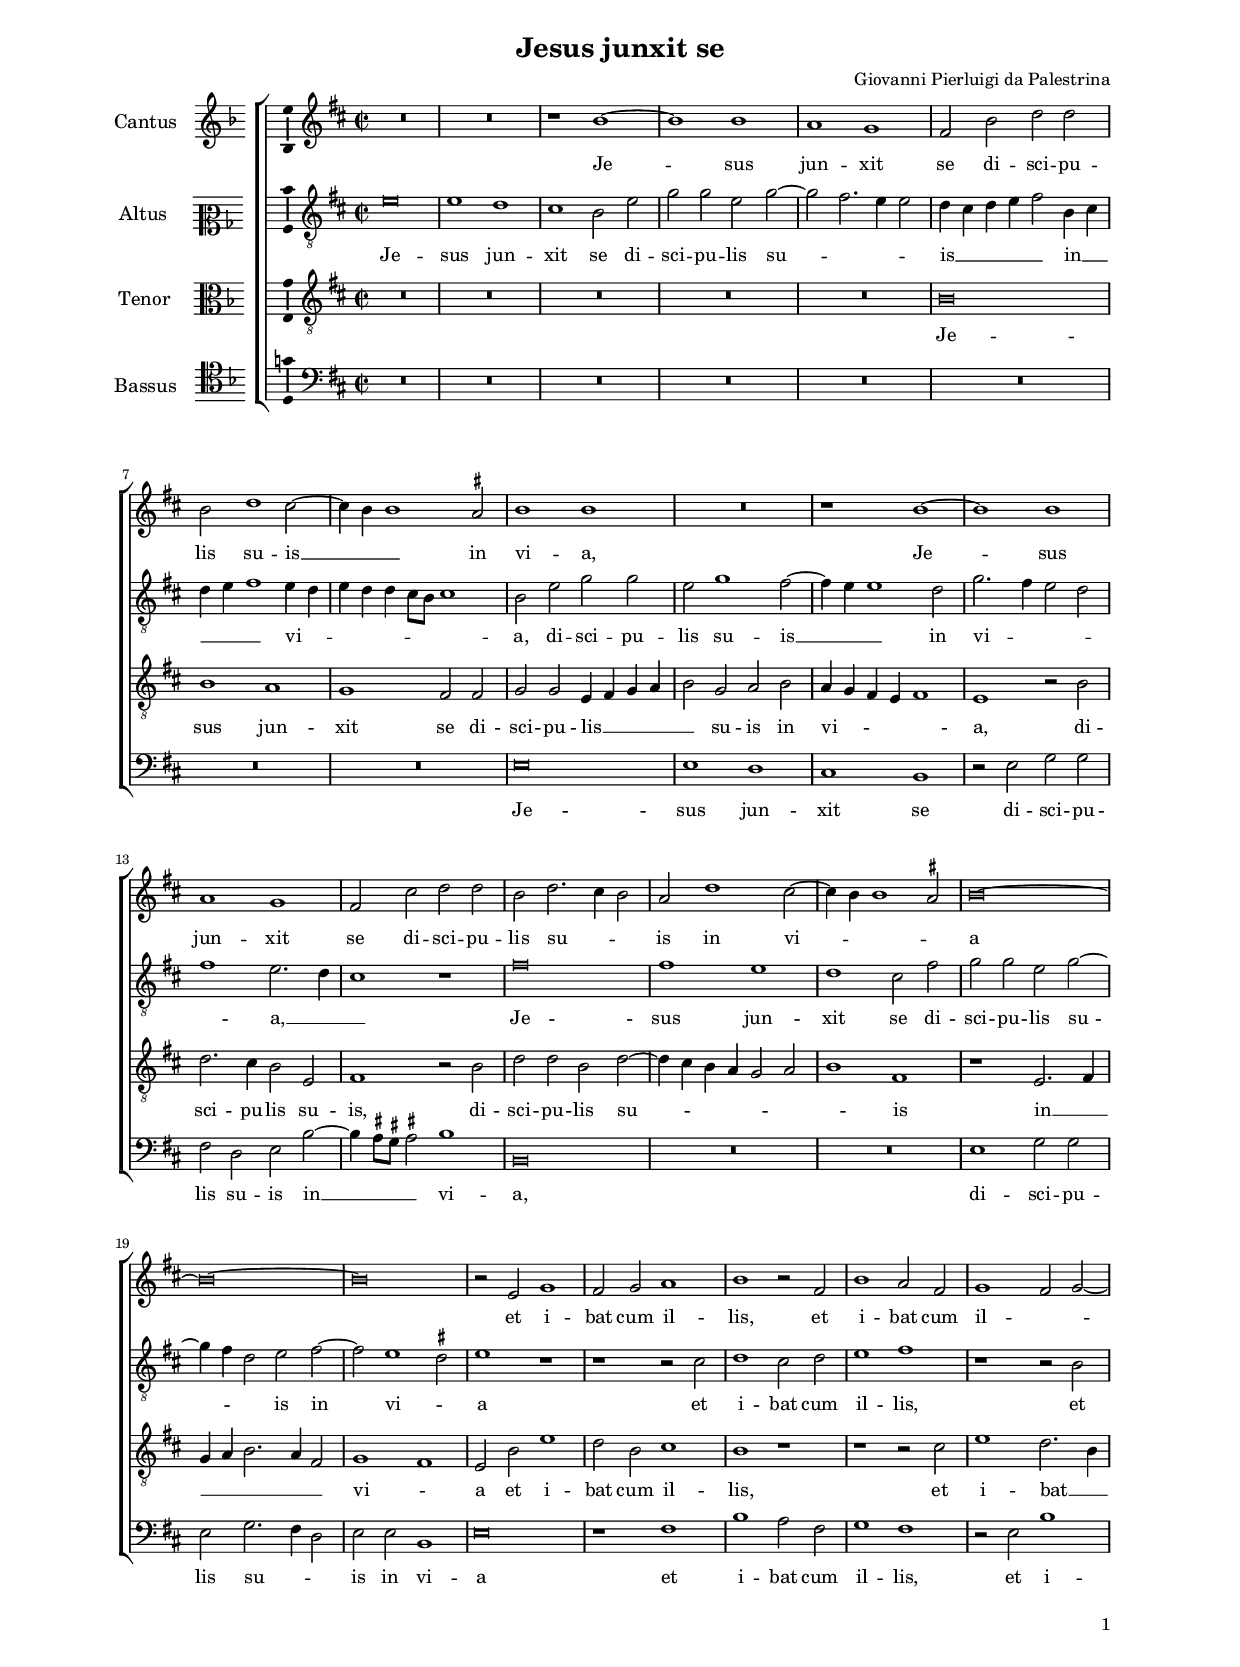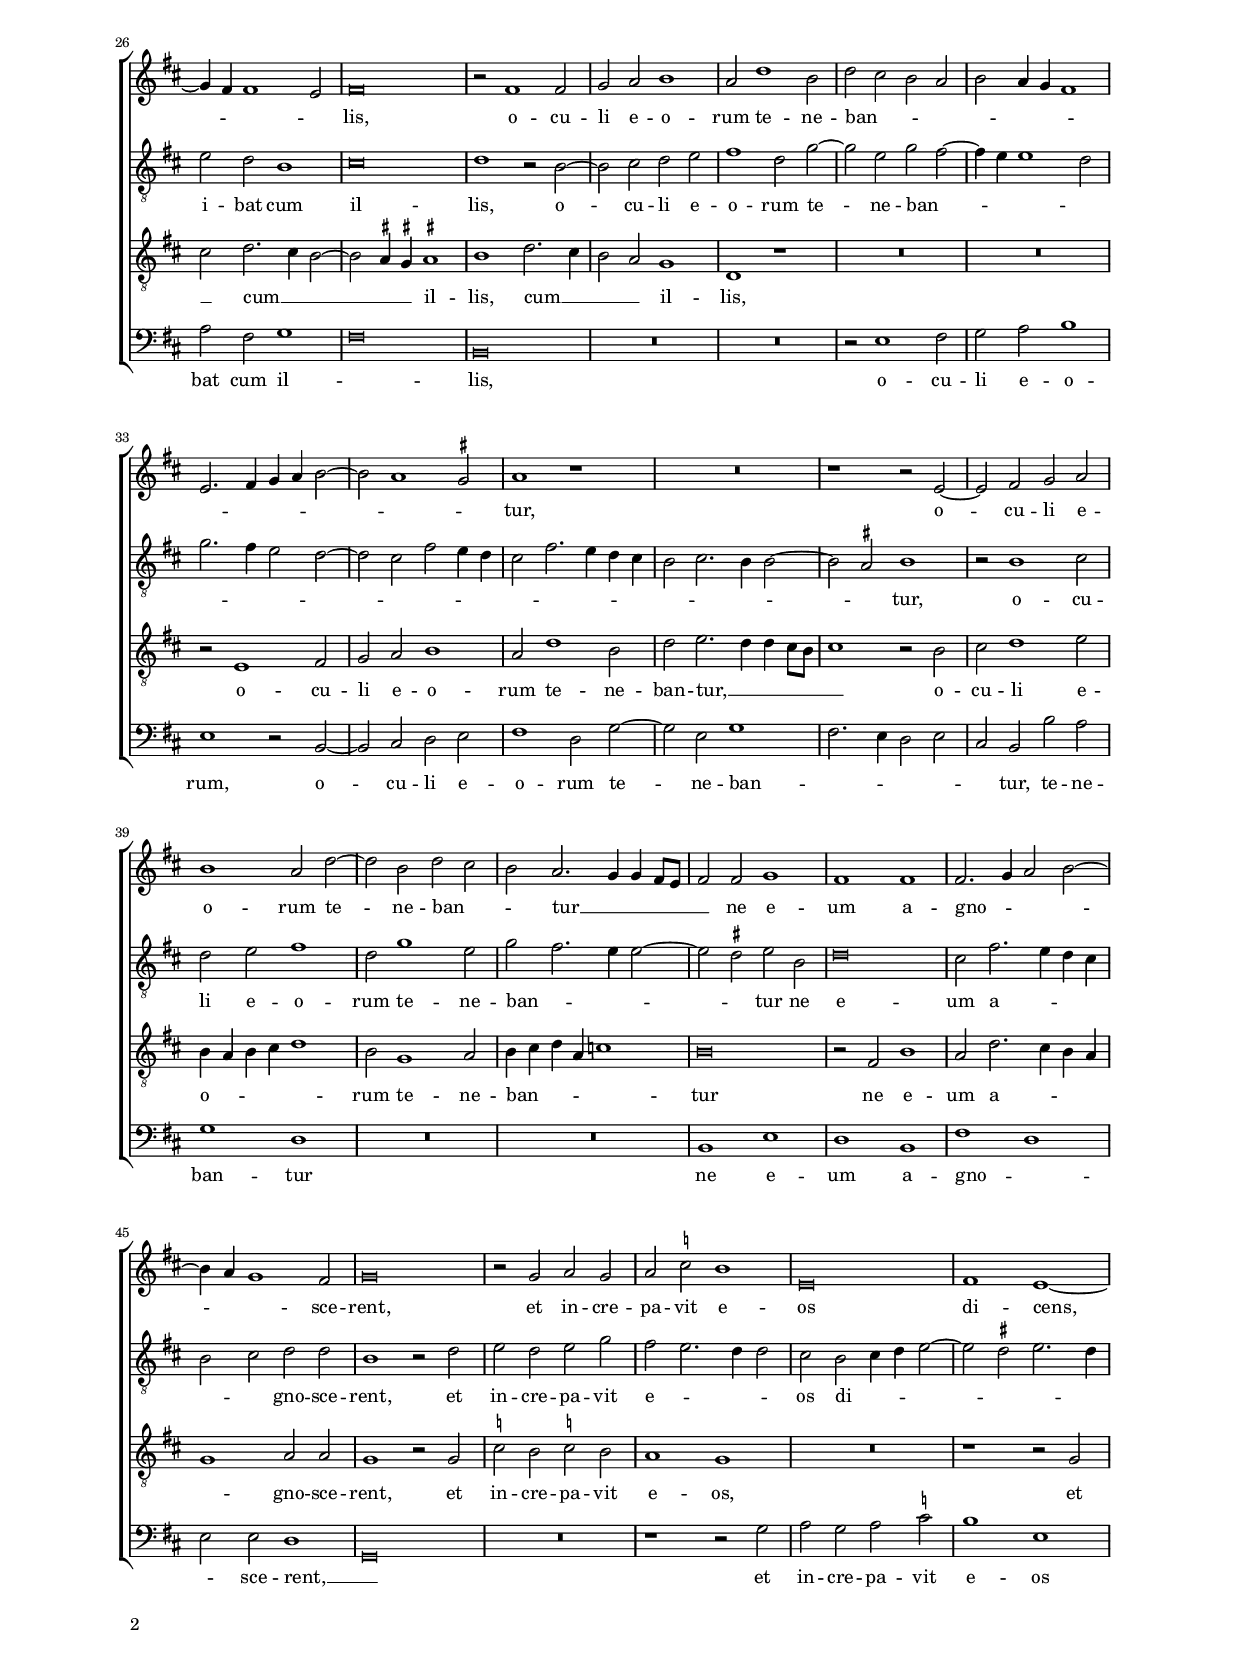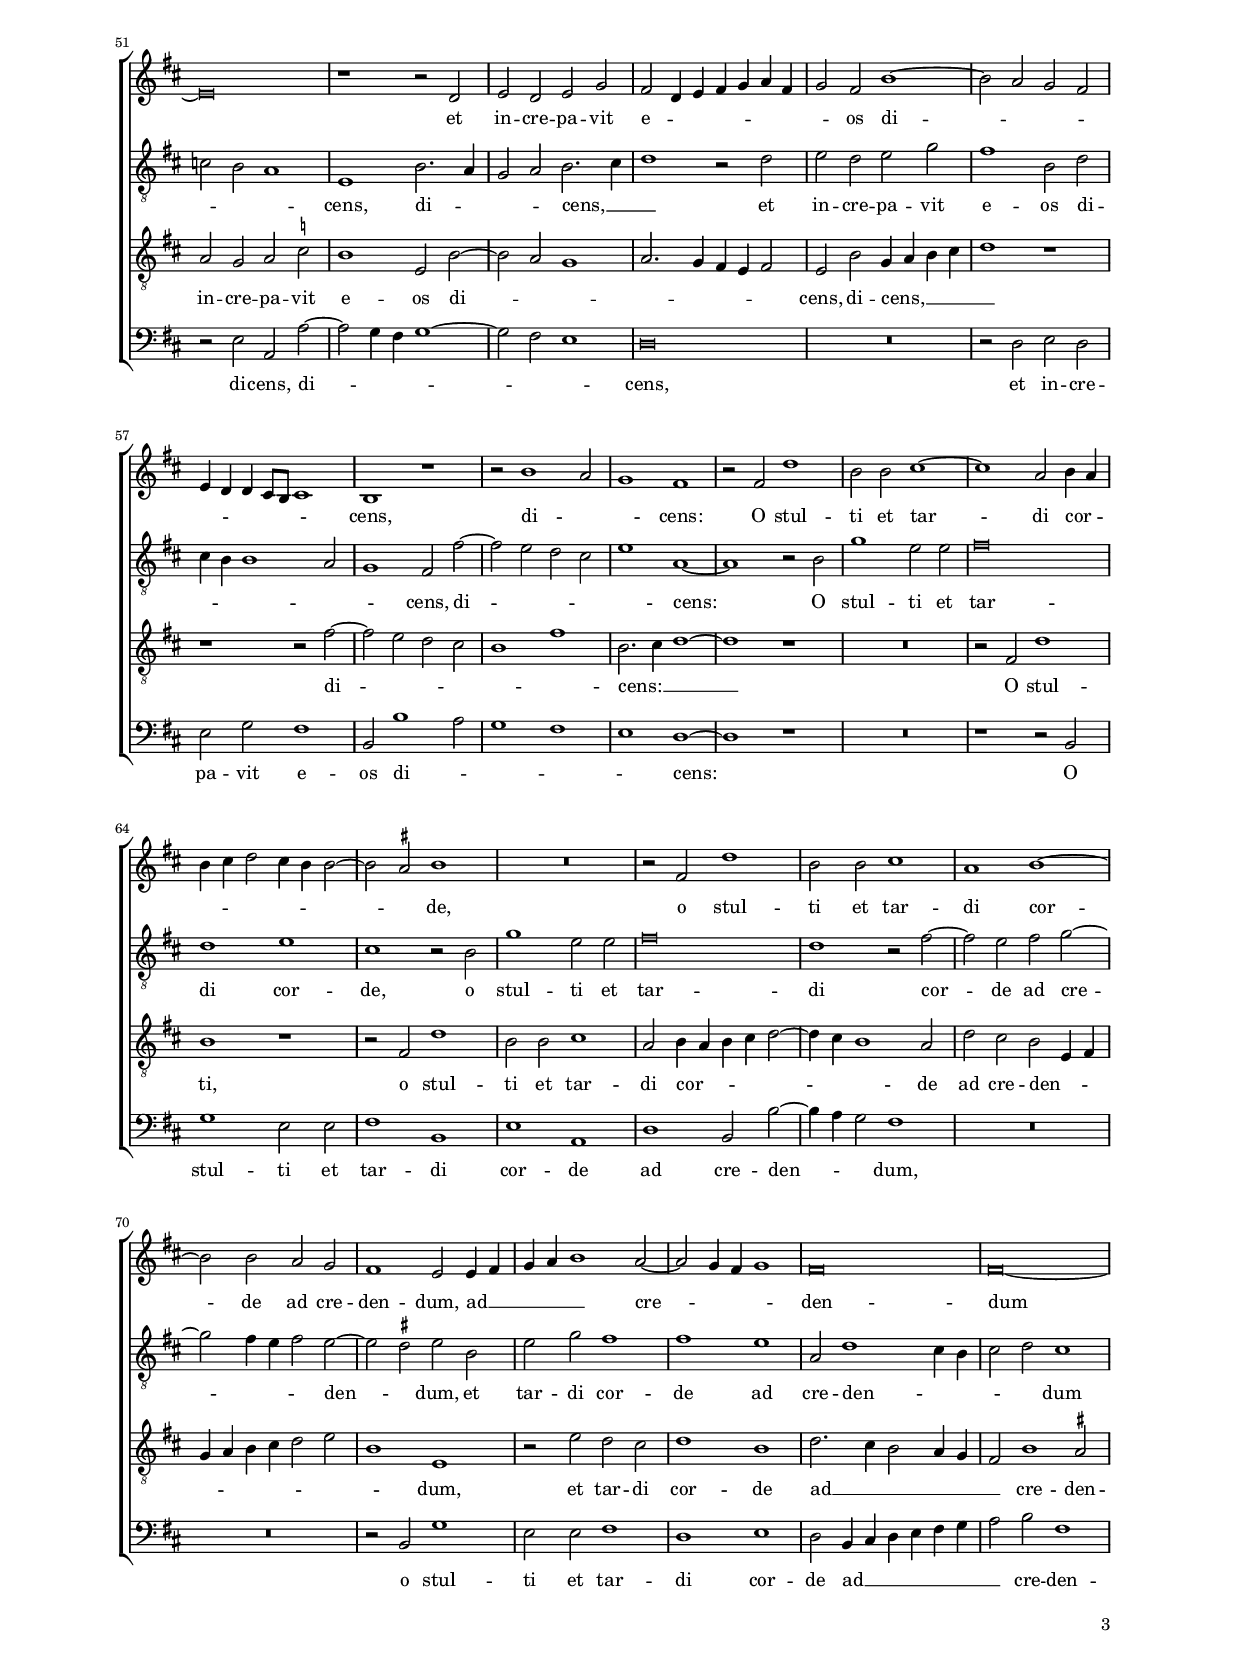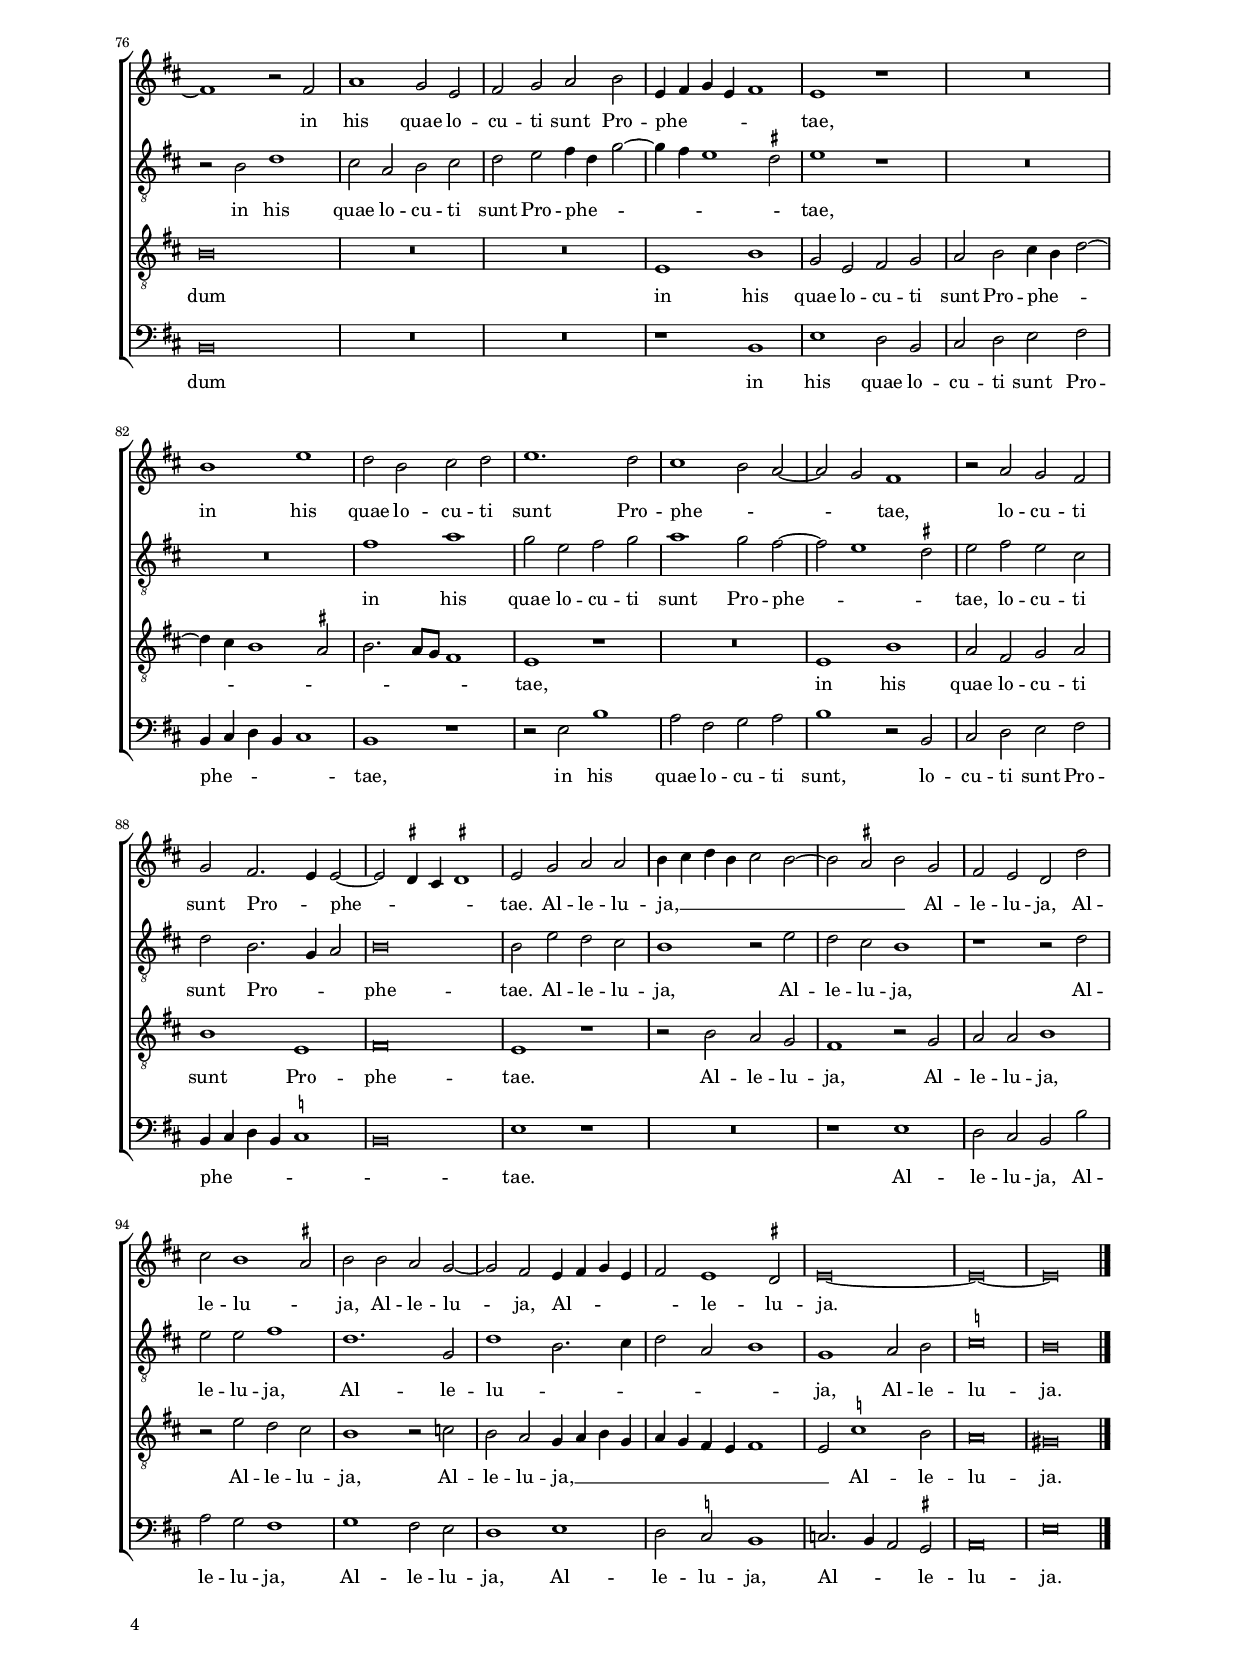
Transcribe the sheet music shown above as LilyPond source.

\header
{
  title="Jesus junxit se"
  composer="Giovanni Pierluigi da Palestrina"
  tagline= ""
}

\version "2.22.2"
\language deutsch
#(set-global-staff-size 15)
% #(set-default-paper-size "letter")
#(ly:set-option 'point-and-click #f)

	
global = {
	\key f \major
	\time 2/2 \set Score.measureLength = #(ly:make-moment 2/1)
    \set Score.tempoHideNote = ##t
    \tempo 2 = 90
    \skip 1*2*100 \bar "|."
	}

	ficta = { \once \set suggestAccidentals = ##t }
	
	forget = #(define-music-function (music) (ly:music?) #{
		\accidentalStyle forget
		$music
		\accidentalStyle default
		#})
	

\paper
	{
	top-margin = 1.6 \cm
	bottom-margin = 1 \cm
	left-margin = 2.2 \cm
	right-margin = 2.2 \cm
	ragged-bottom = ##f
	ragged-last-bottom = ##t
	print-page-number = ##f
	system-system-spacing = #'((basic-distance . 17) (minimum-distance . 13) (padding . 5) (strechability . 450))
    oddFooterMarkup=\markup   \fill-line { "" \fromproperty #'page:page-number-string }
    evenFooterMarkup=\markup  \fill-line { \fromproperty #'page:page-number-string "" }
    last-bottom-spacing = #'((basic-distance . 11) (minimum-distance . 7) (padding . 4))
	systems-per-page = 4
    page-count = 4      
%	min-systems-per-page = 3
	}


incipitcantus = \markup { \score {
	{
	\set Staff.instrumentName = \markup { \fontsize #1 "Cantus" }
	\key f \major
	\clef violin
	s4 \bar ""
	}
	\layout  {
	raggedright = ##t
	indent = 1.6 \cm
	line-width = 2.4\cm
	\context { \Staff \remove Time_signature_engraver }
	\override Staff.Clef.Y-extent = #'(0 . 0)
	}} \hspace #1 }
	
      
incipitaltus = \markup { \score {
	{
	\set Staff.instrumentName = \markup { \fontsize #1 "Altus" }
	\key f \major
	\clef mezzosoprano
	s4 \bar ""
	}
	\layout  {
	raggedright = ##t
	indent = 1.6 \cm
	line-width = 2.4\cm
	\context { \Staff \remove Time_signature_engraver }
	\override Staff.Clef.Y-extent = #'(0 . 0)
	}} \hspace #1 }


incipittenor = \markup { \score {
	{
	\set Staff.instrumentName = \markup { \fontsize #1 "Tenor" }
	\key f \major
	\clef alto
	s4 \bar ""
	}
	\layout  {
	raggedright = ##t
	indent = 1.6 \cm
	line-width = 2.4\cm
	\context { \Staff \remove Time_signature_engraver }
	\override Staff.Clef.Y-extent = #'(0 . 0)
	}} \hspace #1 }


incipitbassus = \markup { \score {
	{
	\set Staff.instrumentName = \markup { \fontsize #1 "Bassus" }
	\key f \major
	\clef tenor
    s4 \bar ""
	}
	\layout  {
	raggedright = ##t
	indent = 1.6 \cm
	line-width = 2.4\cm
	\context { \Staff \remove Time_signature_engraver }
	\override Staff.Clef.Y-extent = #'(0 . 0)
	}} \hspace #1 }


cantus =  \relative c''
	{
	R\breve
	R\breve
	r1 d~
	d1 d
%5
	c1 b |
	a2 d f f
	d2 f1 e2~
	e4 d d1 \ficta cis2
	d1 d
%10
	R\breve |
	r1 d~
	d1 d
	c1 b
	a2 e' f f
%15
	d2 f2. e4 d2 |
	c2 f1 e2~
	e4 d d1 \ficta cis2
	d\breve~
	d\breve~
%20
	d\breve |
	r2 g, b1
	a2 b c1
	d1 r2 a
	d1 c2 a
%25
	b1 a2 b~ |
	b4 a a1 g2
	a\breve
	r2 a1 a2
	b2 c d1
%30
	c2 f1 d2 |
	f2 e d c
	d2 c4 b a1
	g2. a4 b c d2~
	d2 c1 \ficta h2
%35
	c1 r |
	R\breve
	r1 r2 g~
	g2 a b c
	d1 c2 f~
%40
	f2 d f e |
	d2 c2. b4 b a8 g
	a2 a b1
	a1 a
	a2. b4 c2 d~
%45
	d4 c b1 a2 |
	b\breve
	r2 b c b
	c2 \ficta es d1
	g,\breve
%50
	a1 g~ |
	g\breve
	r1 r2 f
	g2 f g b
	a2 f4 g a b c a
%55
	b2 a d1~ |
	d2 c b a
	g4 f f e8 d e1
	d1 r
	r2 d'1 c2
%60
	b1 a |
	r2 a f'1
	d2 d e1~
	e1 c2 d4 c
	d4 e f2 e4 d d2~
%65
	d2 \ficta cis d1 |
	R\breve
	r2 a f'1
	d2 d e1
	c1 d~
%70
	d2 d c b |
	a1 g2 g4 a
	b4 c d1 c2~
	c2 b4 a b1
	a\breve
%75
	a\breve~ |
	a1 r2 a
	c1 b2 g
	a2 b c d
	g,4 a b g a1
%80
	g1 r |
	R\breve
	d'1 g
	f2 d e f
	g1. f2
%85
	e1 d2 c~ |
	c2 b a1
	r2 c b a
	b2 a2. g4 g2~
	g2 \ficta fis4 e \ficta fis!1
%90
	g2 b c c |
	d4 e f d e2 d~
	d2 \ficta cis d b
	a2 g f f'
	e2 d1 \ficta cis2
%95
	d2 d c b~ |
	b2 a g4 a b g
	a2 g1 \ficta fis2
	g\breve~
	g\breve~
%100
	g\breve |
	}


altus =  \relative c'
	{
	g'\breve
	g1 f
	e1 d2 g
	b2 b g b~
%5
	b2 a2. g4 g2 |
	f4 e f g a2 d,4 e
	f4 g a1 g4 f
	g4 f f e8 d e1
	d2 g b b
%10
	g2 b1 a2~ |
	a4 g g1 f2
	b2. a4 g2 f
	a1 g2. f4
	e1 r
%15
	a\breve |
	a1 g
	f1 e2 a
	b2 b g b~
	b4 a f2 g a~
%20
	a2 g1 \ficta fis2 |
	g1 r
	r1 r2 e
	f1 e2 f
	g1 a
%25
	r1 r2 d, |
	g2 f d1
	e\breve
	f1 r2 d~
	d2 e f g
%30
	a1 f2 b~ |
	b2 g b a~
	a4 g g1 f2
	b2. a4 g2 f~
	f2 e a g4 f
%35
	e2 a2. g4 f e |
	d2 e2. d4 d2~
	d2 \ficta cis d1
	r2 d1 e2
	f2 g a1
%40
	f2 b1 g2 |
	b2 a2. g4 g2~
	g2 \ficta fis g d
	f\breve
	e2 a2. g4 f e
%45
	d2 e f f |
	d1 r2 f
	g2 f g b
	a2 g2. f4 f2
	e2 d e4 f g2~
%50
	g2 \ficta fis g2. \forget f4 |
	es2 d c1
	g1 d'2. c4
	b2 c d2. e4
	f1 r2 f
%55
	g2 f g b |
	a1 d,2 f
	e4 d d1 c2
	b1 a2 a'~
	a2 g f e
%60
	g1 c,~ |
	c1 r2 d
	b'1 g2 g
	a\breve
	f1 g
%65
	e1 r2 d |
	b'1 g2 g
	a\breve
	f1 r2 a~
	a2 g a b~
%70
	b2 a4 g a2 g~ |
	g2 \ficta fis g d
	g2 b a1
	a1 g
	c,2 f1 e4 d
%75
	e2 f e1 |
	r2 d f1
	e2 c d e
	f2 g a4 f b2~
	b4 a g1 \ficta fis2
%80
	g1 r |
	R\breve
	R\breve
	a1 c
	b2 g a b
%85
	c1 b2 a~ |
	a2 g1 \ficta fis2
	g2 a g e
	f2 d2. b4 c2
	d\breve
%90
	d2 g f e  |
	d1 r2 g
	f2 e d1
	r1 r2 f
	g2 g a1
%95
	f1. b,2 |
	f'1 d2. e4
	f2 c d1
	b1 c2 d
	\ficta es\breve
%100
	d\breve |
	}


tenor =  \relative c'
	{
	R\breve
	R\breve
	R\breve
	R\breve
%5
	R\breve |
	d\breve
	d1 c
	b1 a2 a
	b2 b g4 a b c
%10
	d2 b c d |
	c4 b a g a1
	g1 r2 d'
	f2. e4 d2 g,
	a1 r2 d
%15
	f2 f d f~ |
	f4 e d c b2 c
	d1 a
	r1 g2. a4
	b4 c d2. c4 a2
%20
	b1 a |
	g2 d' g1
	f2 d e1
	d1 r
	r1 r2 e
%25
	g1 f2. d4 |
	e2 f2. e4 d2~
	d2 \ficta cis4 \ficta h \ficta cis!1
	d1 f2. e4
	d2 c b1
%30
	f1 r |
	R\breve
	R\breve
	r2 g1 a2
	b2 c d1
%35
	c2 f1 d2 |
	f2 g2. f4 f e8 d
	e1 r2 d
	e2 f1 g2
	d4 c d e f1
%40
	d2 b1 c2 |
	d4 e f c es1
	d\breve
	r2 a d1
	c2 f2. e4 d c
%45
	b1 c2 c |
	b1 r2 b
	\ficta es2 d \ficta es! d
	c1 b
	R\breve
%50
	r1 r2 b |
	c2 b c \ficta es
	d1 g,2 d'~
	d2 c b1
	c2. b4 a g a2
%55
	g2 d' b4 c d e |
	f1 r
	r1 r2 a~
	a2 g f e
	d1 a'
%60
	d,2. e4 f1~ |
	f1 r
	R\breve
	r2 a, f'1
	d1 r
%65
	r2 a f'1 |
	d2 d e1
	c2 d4 c d e f2~
	f4 e d1 c2
	f2 e d g,4 a
%70
	b4 c d e f2 g |
	d1 g,
	r2 g' f e
	f1 d
	f2. e4 d2 c4 b
%75
	a2 d1 \ficta cis2 |
	d\breve
	R\breve
	R\breve
	g,1 d'
%80
	b2 g a b |
	c2 d e4 d f2~
	f4 e d1 \ficta cis2
	d2. c8 b a1
	g1 r
%85
	R\breve |
	g1 d'
	c2 a b c
	d1 g,
	a\breve
%90
	g1 r |
	r2 d' c b
	a1 r2 b
	c2 c d1
	r2 g f e
%95
	d1 r2 es |
	d2 c b4 c d b
	c4 b a g a1
	g2 \ficta es'1 d2
	c\breve
%100
	h\breve |
	}


bassus  =  \relative c
	{
	R\breve
	R\breve
	R\breve
	R\breve
%5
	R\breve |
	R\breve
	R\breve
	R\breve
	g'\breve
%10
	g1 f |
	e1 d
	r2 g b b
	a2 f g d'~
	d4 \ficta cis8 \ficta h \ficta cis!2 d1
%15
	d,\breve |
	R\breve
	R\breve
	g1 b2 b
	g2 b2. a4 f2
%20
	g2 g d1 |
	g\breve
	r1 a
	d1 c2 a
	b1 a
%25
	r2 g d'1 |
	c2 a b1
	a\breve
	d,\breve
	R\breve
%30
	R\breve |
	r2 g1 a2
	b2 c d1
	g,1 r2 d~
	d2 e f g
%35
	a1 f2 b~ |
	b2 g b1
	a2. g4 f2 g
	e2 d d' c
	b1 f
%40
	R\breve |
	R\breve
	d1 g
	f1 d
	a'1 f
%45
	g2 g f1 |
	b,\breve
	R\breve
	r1 r2 b'
	c2 b c \ficta es
%50
	d1 g, |
	r2 g c, c'~
	c2 b4 a b1~
	b2 a g1
	f\breve
%55
	R\breve |
	r2 f g f
	g2 b a1
	d,2 d'1 c2
	b1 a
%60
	g1 f~ |
	f1 r
	R\breve
	r1 r2 d
	b'1 g2 g
%65
	a1 d, |
	g1 c,
	f1 d2 d'~
	d4 c b2 a1
	R\breve
%70
	R\breve |
	r2 d, b'1
	g2 g a1
	f1 g
	f2 d4 e f g a b
%75
	c2 d a1 |
	d,\breve
	R\breve
	R\breve
	r1 d
%80
	g1 f2 d |
	e2 f g a
	d,4 e f d e1
	d1 r
	r2 g d'1
%85
	c2 a b c |
	d1 r2 d,
	e2 f g a
	d,4 e f d \ficta es1
	d\breve
%90
	g1 r |
	R\breve
	r1 g
	f2 e d d'
	c2 b a1
%95
	b1 a2 g |
	f1 g
	f2 \ficta es d1
	es2. d4 c2 \ficta h
	c\breve
%100
	g'\breve |
	}

lyricscantus = \lyricmode {
	Je -- sus jun -- xit se di -- sci -- pu -- lis su -- is __ _ _ in vi -- a,
    Je -- sus jun -- xit se di -- sci -- pu -- lis su -- _ _ is in vi -- _ _ _ a
    et i -- bat cum il -- lis,
    et i -- bat cum il -- _ _ _ _ _ lis,
    o -- cu -- li e -- o -- rum te -- ne -- ban -- _ _ _ _ _ _ _ _ _ _ _ _ _ _ tur,
    o -- cu -- li e -- o -- rum te -- ne -- ban -- _ _ tur __ _ _ _ _ _ 
    ne e -- um a -- gno -- _ _ _ _ _ sce -- rent,
    et in -- cre -- pa -- vit e -- os di -- cens,
    et in -- cre -- pa -- vit e -- _ _ _ _ _ _ _ os di -- _ _ _ _ _ _ _ _ _ cens,
    di -- _ _ cens:
    O stul -- ti et tar -- di cor -- _ _ _ _ _ _ _ _ de,
    o stul -- ti et tar -- di cor -- de ad cre -- den -- dum,
    ad __ _ _ _ _ cre -- _ _ _ den -- dum
    in his quae lo -- cu -- ti sunt Pro -- phe -- _ _ _ _ tae,
    in his quae lo -- cu -- ti sunt Pro -- phe -- _ _ _ tae,
    lo -- cu -- ti sunt Pro -- _ phe -- _ _ _ tae.
    Al -- le -- lu -- ja, __ _ _ _ _ _ _ _
    Al -- le -- lu -- ja,
    Al -- le -- lu -- _ ja,
    Al -- le -- lu -- ja,
    Al -- _ _ _ _ le -- lu -- ja.
    }


lyricsaltus = \lyricmode {
	Je -- sus jun -- xit se di -- sci -- pu -- lis su -- _ _ _ is __ _ _ _ _ in __ _ _ _ _ vi -- _ _ _ _ _ _ _ a,
    di -- sci -- pu -- lis su -- is __ _ _ in vi -- _ _ _ _ a, __ _ _
	Je -- sus jun -- xit se di -- sci -- pu -- lis su -- _ _ is in vi -- _ a
    et i -- bat cum il -- lis,
    et i -- bat cum il -- lis,
    o -- cu -- li e -- o -- rum te -- ne -- ban -- _ _ _ _ _ _ _ _ _ _ _ _ _ _ _ _ _ _ _ _ _ _ tur,
    o -- cu -- li e -- o -- rum te -- ne -- ban -- _ _ _ _ tur
    ne e -- um a -- _ _ _ _ _ gno -- sce -- rent,
    et in -- cre -- pa -- vit e -- _ _ _ os di -- _ _ _ _ _ _ _ _ _ cens,
    di -- _ _ _ cens, __ _ _
    et in -- cre -- pa -- vit e -- os di -- _ _ _ _ _ cens,
    di -- _ _ _ _ cens:
    O stul -- ti et tar -- di cor -- de,
    o stul -- ti et tar -- di cor -- de ad cre -- _ _ _ den -- _ dum,
    et tar -- di cor -- de ad cre -- den -- _ _ _ _ dum
    in his quae lo -- cu -- ti sunt Pro -- phe -- _ _ _ _ _ tae,
    in his quae lo -- cu -- ti sunt Pro -- phe -- _ _ tae,
    lo -- cu -- ti sunt Pro -- _ _ phe -- tae.
    Al -- le -- lu -- ja,
    Al -- le -- lu -- ja,
    Al -- le -- lu -- ja,
    Al -- le -- lu -- _ _ _ _ _ ja,
    Al -- le -- lu -- ja.
	}


lyricstenor = \lyricmode {
	Je -- sus jun -- xit se di -- sci -- pu -- lis __ _ _ _ _ su -- is in vi -- _ _ _ _ a,
    di -- sci -- pu -- lis su -- is,    
	di -- sci -- pu -- lis su -- _ _ _ _ _ _ is in __ _ _ _ _ _ _ vi -- _ a
    et i -- bat cum il -- lis,
    et i -- bat __ _ _ cum __ _ _ _ _ il -- lis,
    cum __ _ _ _ il -- lis,
    o -- cu -- li e -- o -- rum te -- ne -- ban -- tur, __ _ _ _ _ _
    o -- cu -- li e -- o -- _ _ _ _ rum te -- ne -- ban -- _ _ _ _ tur
    ne e -- um a -- _ _ _ _ gno -- sce -- rent,
    et in -- cre -- pa -- vit e -- os,
    et in -- cre -- pa -- vit e -- os di -- _ _ _ _ _ _ _  cens,
    di -- cens, __ _ _ _ _
    di -- _ _ _ _ _ cens: __ _ _
    O stul -- ti,
    o stul -- ti et tar -- di cor -- _ _ _ _ _ _ de ad cre -- den -- _ _ _ _ _ _ _ _ _ dum,
    et tar -- di cor -- de ad __ _ _ _ _ _ cre -- den -- dum
    in his quae lo -- cu -- ti sunt Pro -- phe -- _ _ _ _ _ _ _ _ _ tae,
    in his quae lo -- cu -- ti sunt Pro -- phe -- tae.
    Al -- le -- lu -- ja,
    Al -- le -- lu -- ja,
    Al -- le -- lu -- ja,
    Al -- le -- lu -- ja, __ _ _ _ _ _ _ _ _ _
    Al -- le -- lu -- ja.
	}


lyricsbassus = \lyricmode {
	Je -- sus jun -- xit se di -- sci -- pu -- lis su -- is in __ _ _ _ vi -- a,
    di -- sci -- pu -- lis su -- _ _ is in vi -- a
    et i -- bat cum il -- lis,
    et i -- bat cum il -- _ lis,
    o -- cu -- li e -- o -- rum,
    o -- cu -- li e -- o -- rum te -- ne -- ban -- _ _ _ _ _ tur,
    te -- ne -- ban -- tur
    ne e -- um a -- gno -- _ _ sce -- rent, __ _
    et in -- cre -- pa -- vit e -- os di -- cens,
    di -- _ _ _ _ _ cens,
    et in -- cre -- pa -- vit e -- os di -- _ _ _ _ cens:
    O stul -- ti et tar -- di cor -- de ad cre -- den -- _ _ dum,
    o stul -- ti et tar -- di cor -- de ad __ _ _ _ _ _ _ cre -- den -- dum
    in his quae lo -- cu -- ti sunt Pro -- phe -- _ _ _ _ tae,
    in his quae lo -- cu -- ti sunt,
    lo -- cu -- ti sunt Pro -- phe -- _ _ _ _ _ tae.
    Al -- le -- lu -- ja,
    Al -- le -- lu -- ja,
    Al -- le -- lu -- ja,
    Al -- le -- lu -- ja,
    Al -- _ _ le -- lu -- ja.
	}


\score
{  
	\transpose f d {
	\new ChoirStaff \with { \override StaffGrouper.staff-staff-spacing.basic-distance = #12 }
	<<

	\new Staff << \global
	\new Voice="v1" {
		\set Staff.instrumentName=\incipitcantus
        %       \set Staff.instrumentName="S"
		\set Staff.midiInstrument = "reed organ"
		\clef "violin"
		\cantus }
	\new Lyrics \lyricsto "v1" {\lyricscantus }
	>>


	\new Staff << \global
	\new Voice="v2" {
		\set Staff.instrumentName=\incipitaltus
        %       \set Staff.instrumentName="A"
		\set Staff.midiInstrument = "reed organ"
        \clef "G_8" % "violin"
		\altus}
	\new Lyrics \lyricsto "v2" {\lyricsaltus }
	>>


	\new Staff << \global
	\new Voice="v3" {
		\set Staff.instrumentName=\incipittenor
        %       \set Staff.instrumentName="T"
		\set Staff.midiInstrument = "reed organ"
		\clef "G_8"
		\tenor }
	\new Lyrics \lyricsto "v3" {\lyricstenor }
	>>


	\new Staff << \global
	\new Voice="v4" {
		\set Staff.instrumentName=\incipitbassus
        %       \set Staff.instrumentName="B"
		\set Staff.midiInstrument = "reed organ"
		\clef "bass" 
		\bassus }
	\new Lyrics \lyricsto "v4" {\lyricsbassus}
	>>

	>>
	} % transpose

	\layout
	{
	indent = 2.3 \cm
	\context { \Lyrics \override VerticalAxisGroup.nonstaff-relatedstaff-spacing.padding = #1.2 }
%	\context { \Lyrics \override LyricText.font-size = #1 }
	\context { \Staff \override TimeSignature.break-visibility = #end-of-line-invisible }
    \context { \Staff \consists "Ambitus_engraver" }
	\context { \Score \override BarNumber.padding = #2 }
	\context { \Voice \override NoteHead.style = #'baroque }
	}

\midi
	{
	}
	
}


% EOF
